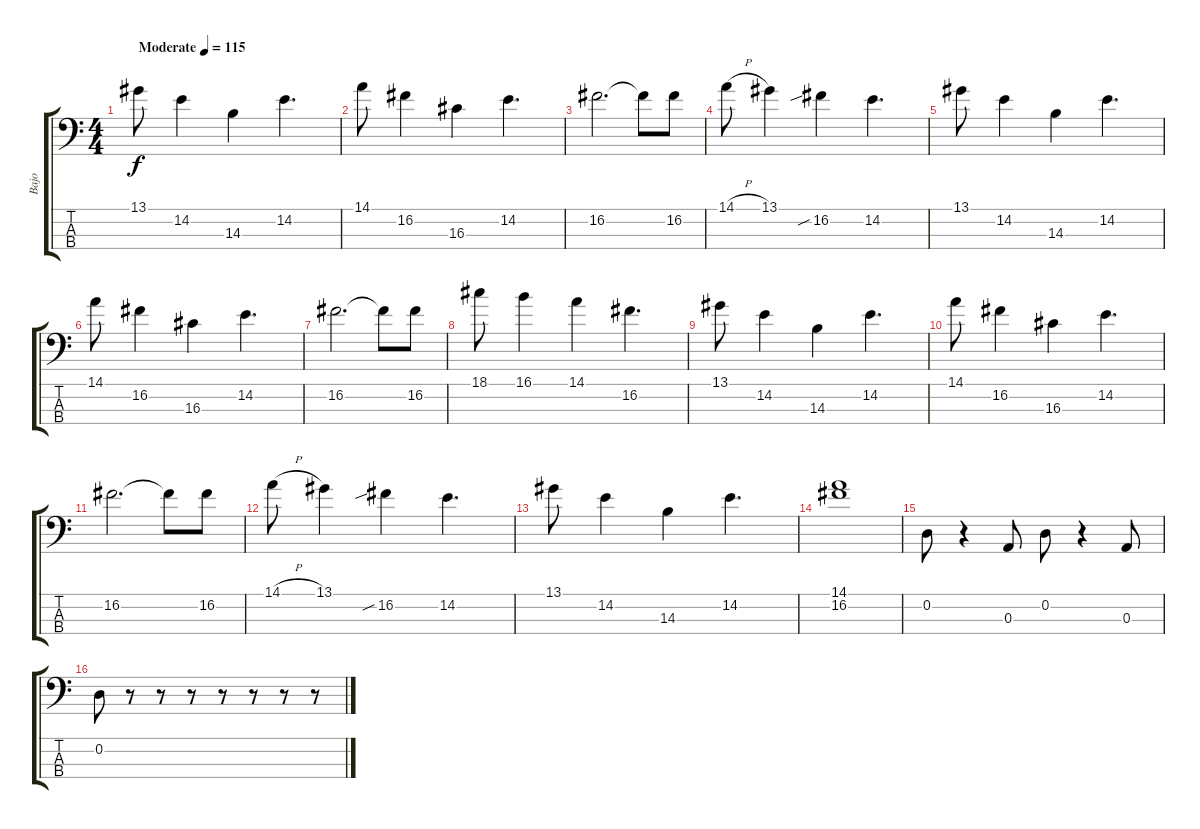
\track ("Bajo" "Bajo") {instrument electricbassfinger}
\staff {score tabs}
\tuning (G2 D2 A1 E1) {hide}
\ts (4 4)
\tempo (115 "Moderate")
\clef f4
\ks c
13.1.8{dy f instrument electricbassfinger} 14.2.4 14.3.4 14.2.4{d} |
14.1.8 16.2.4 16.3.4 14.2.4{d} |
16.2.2{d} 16.2{t}.8 16.2.8 |
14.1{h}.8 13.1.4 16.2{sib}.4 14.2.4{d} |
13.1.8 14.2.4 14.3.4 14.2.4{d} |
14.1.8 16.2.4 16.3.4 14.2.4{d} |
16.2.2{d} 16.2{t}.8 16.2.8 |
18.1.8 16.1.4 14.1.4 16.2.4{d} |
13.1.8 14.2.4 14.3.4 14.2.4{d} |
14.1.8 16.2.4 16.3.4 14.2.4{d} |
16.2.2{d} 16.2{t}.8 16.2.8 |
14.1{h}.8 13.1.4 16.2{sib}.4 14.2.4{d} |
13.1.8 14.2.4 14.3.4 14.2.4{d} |
(14.1 16.2).1 |
0.2.8 r.4 0.3.8 0.2.8 r.4 0.3.8 |
0.2.8 r.8 r.8 r.8 r.8 r.8 r.8 r.8
